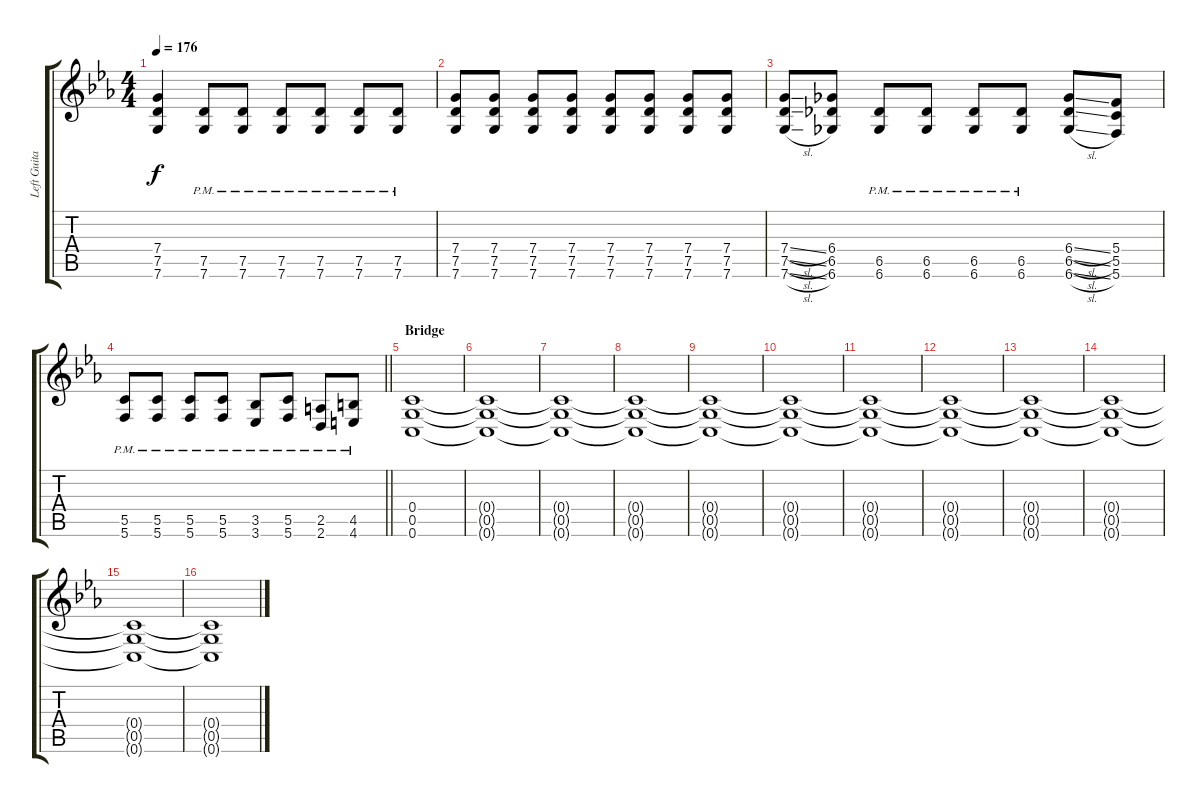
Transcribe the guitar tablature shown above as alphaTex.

\track ("Left Guitar I" "Left Guita") {instrument overdrivenguitar}
\staff {score tabs}
\tuning (D4 A3 F3 C3 G2 C2) {hide}
\ts (4 4)
\tempo 176
\clef g2
\ks eb
(7.4 7.5 7.6).4{dy f} (7.5{pm} 7.6{pm}).8 (7.5{pm} 7.6{pm}).8 (7.5{pm} 7.6{pm}).8 (7.5{pm} 7.6{pm}).8 (7.5{pm} 7.6{pm}).8 (7.5{pm} 7.6{pm}).8 |
(7.4 7.5 7.6).8 (7.4 7.5 7.6).8 (7.4 7.5 7.6).8 (7.4 7.5 7.6).8 (7.4 7.5 7.6).8 (7.4 7.5 7.6).8 (7.4 7.5 7.6).8 (7.4 7.5 7.6).8 |
(7.4{sl} 7.5{sl} 7.6{sl}).8 (6.4 6.5 6.6).8 (6.5{pm} 6.6{pm}).8 (6.5{pm} 6.6{pm}).8 (6.5{pm} 6.6{pm}).8 (6.5{pm} 6.6{pm}).8 (6.4{sl} 6.5{sl} 6.6{sl}).8 (5.4 5.5 5.6).8 |
\barLineRight lightlight
(5.5{pm} 5.6{pm}).8 (5.5{pm} 5.6{pm}).8 (5.5{pm} 5.6{pm}).8 (5.5{pm} 5.6{pm}).8 (3.5{pm} 3.6{pm}).8 (5.5{pm} 5.6{pm}).8 (2.5{pm} 2.6{pm}).8 (4.5{pm} 4.6{pm}).8 |
\section ("" "Bridge")
(0.4 0.5 0.6).1 |
(0.4{t} 0.5{t} 0.6{t}).1 |
(0.4{t} 0.5{t} 0.6{t}).1 |
(0.4{t} 0.5{t} 0.6{t}).1 |
(0.4{t} 0.5{t} 0.6{t}).1{volume 8} |
(0.4{t} 0.5{t} 0.6{t}).1 |
(0.4{t} 0.5{t} 0.6{t}).1 |
(0.4{t} 0.5{t} 0.6{t}).1 |
(0.4{t} 0.5{t} 0.6{t}).1{volume 0} |
(0.4{t} 0.5{t} 0.6{t}).1 |
(0.4{t} 0.5{t} 0.6{t}).1 |
(0.4{t} 0.5{t} 0.6{t}).1
